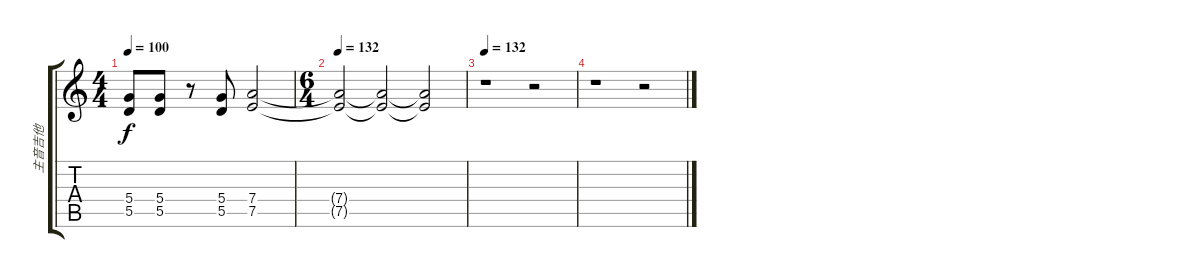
\track ("主音吉他" "主音吉他") {instrument distortionguitar}
\staff {score tabs}
\tuning (E4 B3 G3 D3 A2 E2) {hide}
\ts (4 4)
\tempo 100
\clef g2
\ks c
(5.4 5.5).8{dy f} (5.4 5.5).8 r.8 (5.4 5.5).8 (7.4 7.5).2 |
\ts (6 4)
\tempo 132
(7.4{t} 7.5{t}).2 (7.4{t} 7.5{t}).2 (7.4{t} 7.5{t}).2 |
\tempo 132
r.1 r.2 |
r.1 r.2
